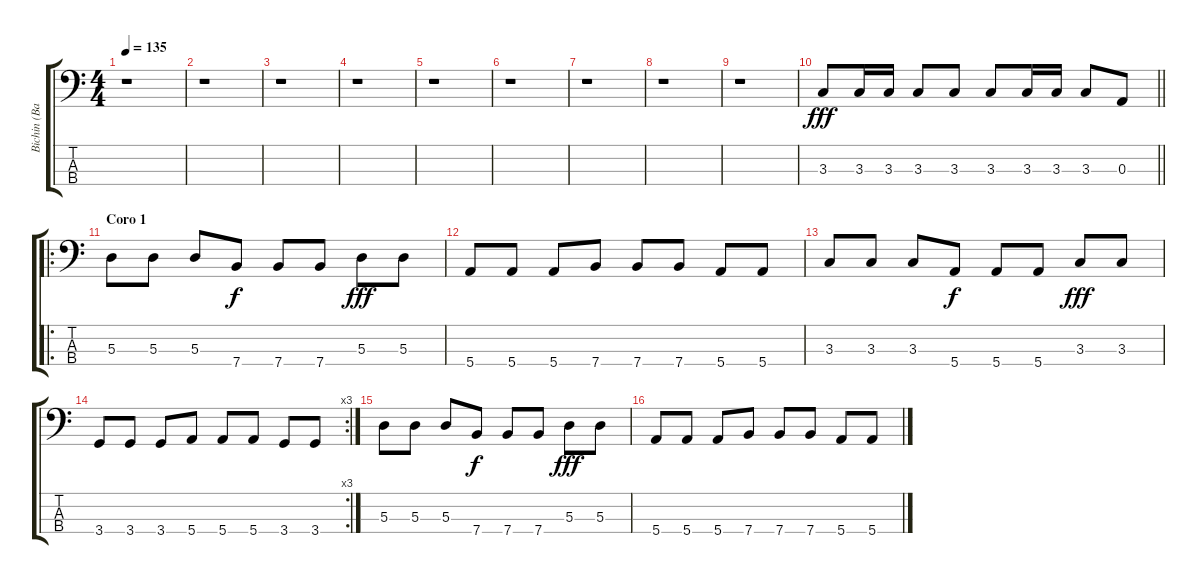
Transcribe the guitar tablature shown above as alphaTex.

\track ("Bichin (Bajo)" "Bichin (Ba") {instrument electricbasspick}
\staff {score tabs}
\tuning (G2 D2 A1 E1) {hide}
\ts (4 4)
\tempo 135
\clef f4
\ks c
r.1{dy fff} |
r.1 |
r.1 |
r.1 |
r.1 |
r.1 |
r.1 |
r.1 |
r.1 |
\barLineRight lightlight
3.3.8{volume 16} 3.3.16 3.3.16 3.3.8 3.3.8 3.3.8 3.3.16 3.3.16 3.3.8 0.3.8 |
\ro
\section ("" "Coro 1")
5.3.8{volume 12} 5.3.8 5.3.8 7.4.8{dy f} 7.4.8 7.4.8 5.3.8{dy fff} 5.3.8 |
5.4.8 5.4.8 5.4.8 7.4.8 7.4.8 7.4.8 5.4.8 5.4.8 |
3.3.8 3.3.8 3.3.8 5.4.8{dy f} 5.4.8 5.4.8 3.3.8{dy fff} 3.3.8 |
\rc 3
3.4.8 3.4.8 3.4.8 5.4.8 5.4.8 5.4.8 3.4.8 3.4.8 |
5.3.8 5.3.8 5.3.8 7.4.8{dy f} 7.4.8 7.4.8 5.3.8{dy fff} 5.3.8 |
5.4.8 5.4.8 5.4.8 7.4.8 7.4.8 7.4.8 5.4.8 5.4.8
